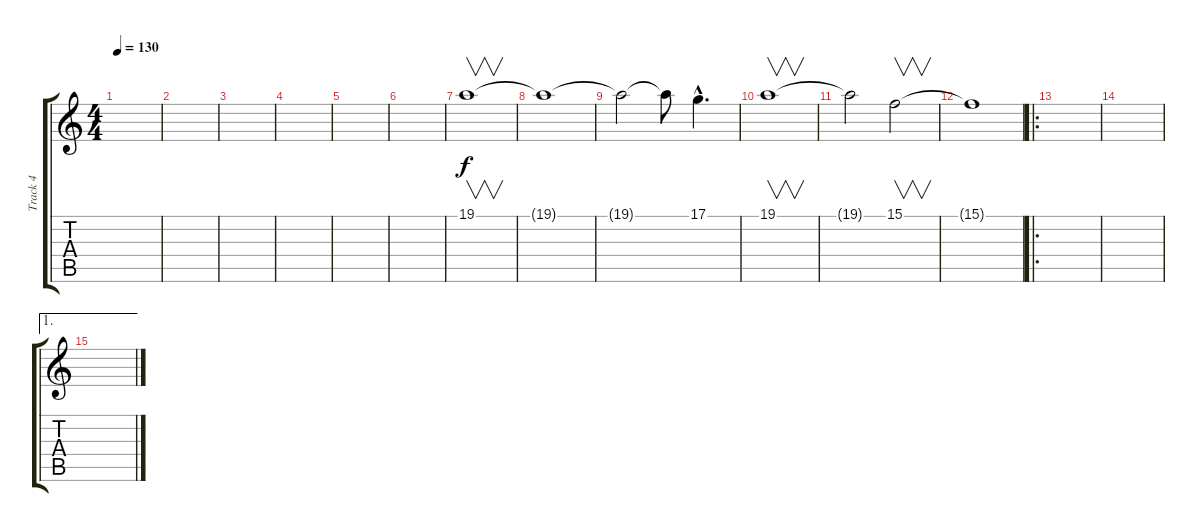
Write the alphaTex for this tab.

\track ("Track 4" "Track 4") {instrument synthvoice}
\staff {score tabs}
\tuning (D4 A3 F3 C3 G2 C2) {hide}
\ts (4 4)
\tempo 130
\clef g2
\ks c
|
|
|
|
|
|
19.1.1{v} |
19.1{t}.1 |
19.1{t}.2 19.1{t}.8 17.1{hac}.4{d} |
19.1.1{v} |
19.1{t}.2 15.1.2{v} |
15.1{t}.1 |
\ro
|
|
\ae 1
